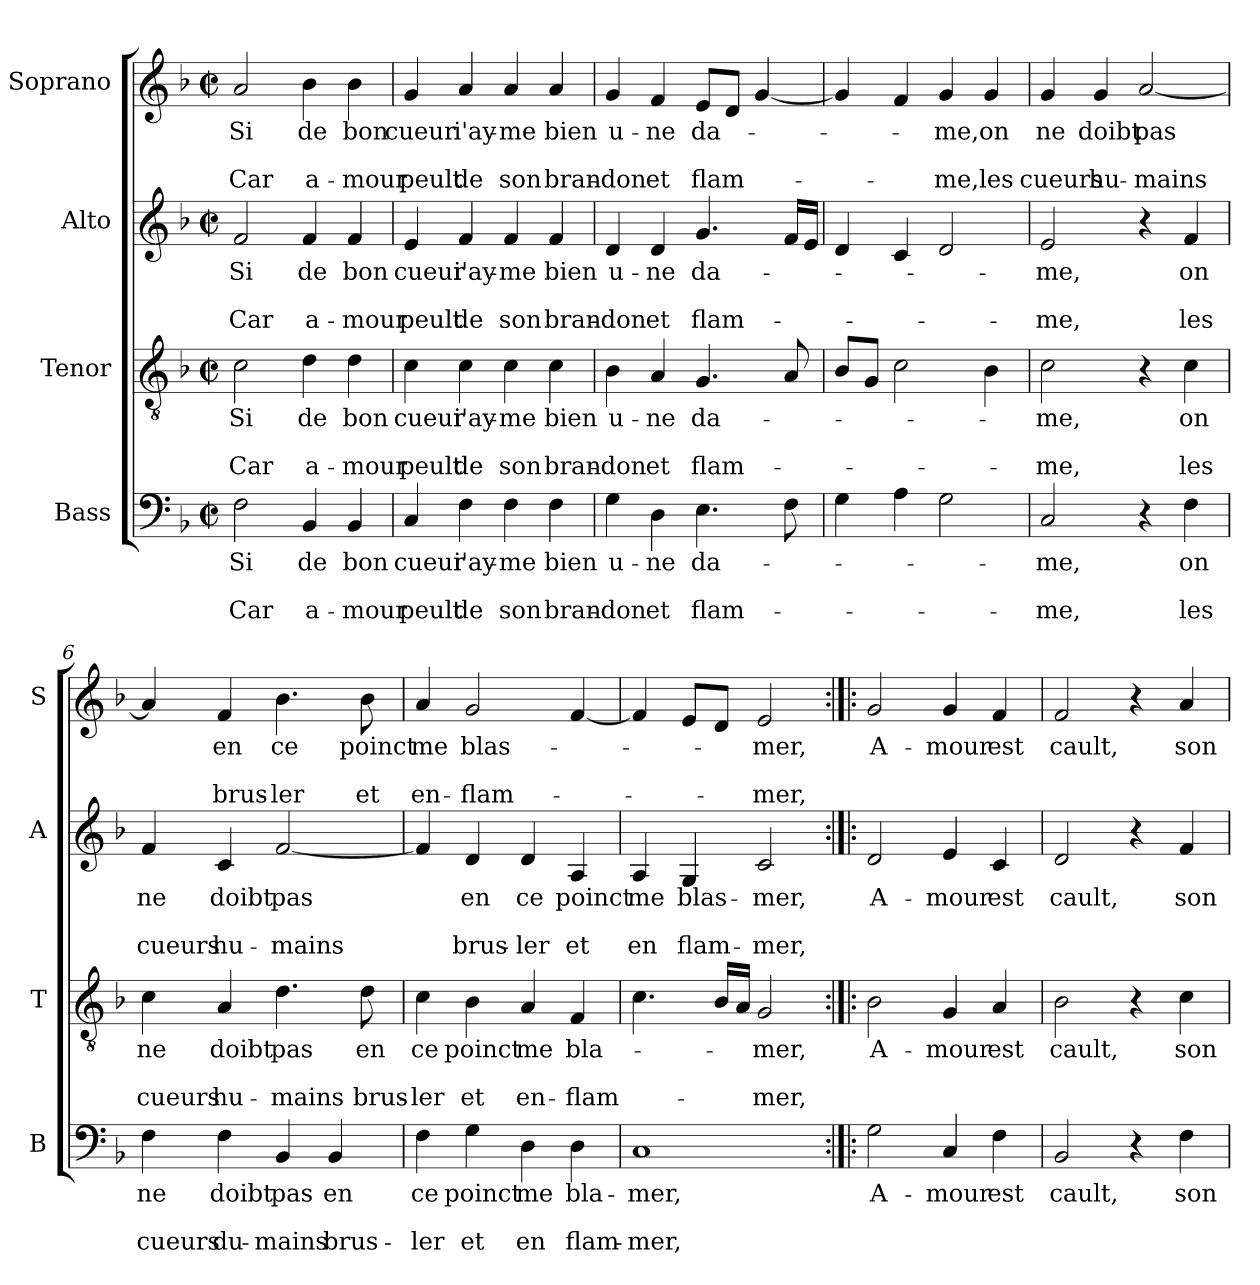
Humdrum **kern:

**kern	**text	**text	**text	**kern	**text	**text	**text	**kern	**text	**text	**text	**kern	**text	**text	**text
*part4	*part4	*part4	*part4	*part3	*part3	*part3	*part3	*part2	*part2	*part2	*part2	*part1	*part1	*part1	*part1
*staff4	*staff4	*staff4	*staff4	*staff3	*staff3	*staff3	*staff3	*staff2	*staff2	*staff2	*staff2	*staff1	*staff1	*staff1	*staff1
*I"Bass	*	*	*	*I"Tenor	*	*	*	*I"Alto	*	*	*	*I"Soprano	*	*	*
*I'B	*	*	*	*I'T	*	*	*	*I'A	*	*	*	*I'S	*	*	*
*clefF4	*	*	*	*clefGv2	*	*	*	*clefG2	*	*	*	*clefG2	*	*	*
*k[b-]	*	*	*	*k[b-]	*	*	*	*k[b-]	*	*	*	*k[b-]	*	*	*
*F:	*	*	*	*F:	*	*	*	*F:	*	*	*	*F:	*	*	*
*M2/2	*	*	*	*M2/2	*	*	*	*M2/2	*	*	*	*M2/2	*	*	*
*met(c|)	*	*	*	*met(c|)	*	*	*	*met(c|)	*	*	*	*met(c|)	*	*	*
=1	=1	=1	=1	=1	=1	=1	=1	=1	=1	=1	=1	=1	=1	=1	=1
!	!LO:LY:b	!	!LO:LY:b	!	!LO:LY:b	!	!LO:LY:b	!	!LO:LY:b	!	!LO:LY:b	!	!LO:LY:b	!	!LO:LY:b
2F\	Si	.	Car	2c\	Si	.	Car	2f/	Si	.	Car	2a/	Si	.	Car
!	!LO:LY:b	!	!LO:LY:b	!	!LO:LY:b	!	!LO:LY:b	!	!LO:LY:b	!	!LO:LY:b	!	!LO:LY:b	!	!LO:LY:b
4BB-/	de	.	a-	4d\	de	.	a-	4f/	de	.	a-	4b-\	de	.	a-
!	!LO:LY:b	!	!LO:LY:b	!	!LO:LY:b	!	!LO:LY:b	!	!LO:LY:b	!	!LO:LY:b	!	!LO:LY:b	!	!LO:LY:b
4BB-/	bon	.	-mour	4d\	bon	.	-mour	4f/	bon	.	-mour	4b-\	bon	.	-mour
=2	=2	=2	=2	=2	=2	=2	=2	=2	=2	=2	=2	=2	=2	=2	=2
!	!LO:LY:b	!	!LO:LY:b	!	!LO:LY:b	!	!LO:LY:b	!	!LO:LY:b	!	!LO:LY:b	!	!LO:LY:b	!	!LO:LY:b
4C/	cueur	.	peult	4c\	cueur	.	peult	4e/	cueur	.	peult	4g/	cueur	.	peult
!	!LO:LY:b	!	!LO:LY:b	!	!LO:LY:b	!	!LO:LY:b	!	!LO:LY:b	!	!LO:LY:b	!	!LO:LY:b	!	!LO:LY:b
4F\	i'ay-	.	de	4c\	i'ay-	.	de	4f/	i'ay-	.	de	4a/	i'ay-	.	de
!	!LO:LY:b	!	!LO:LY:b	!	!LO:LY:b	!	!LO:LY:b	!	!LO:LY:b	!	!LO:LY:b	!	!LO:LY:b	!	!LO:LY:b
4F\	-me	.	son	4c\	-me	.	son	4f/	-me	.	son	4a/	-me	.	son
!	!LO:LY:b	!	!LO:LY:b	!	!LO:LY:b	!	!LO:LY:b	!	!LO:LY:b	!	!LO:LY:b	!	!LO:LY:b	!	!LO:LY:b
4F\	bien	.	bran-	4c\	bien	.	bran-	4f/	bien	.	bran-	4a/	bien	.	bran-
=3	=3	=3	=3	=3	=3	=3	=3	=3	=3	=3	=3	=3	=3	=3	=3
!	!LO:LY:b	!	!LO:LY:b	!	!LO:LY:b	!	!LO:LY:b	!	!LO:LY:b	!	!LO:LY:b	!	!LO:LY:b	!	!LO:LY:b
4G\	u-	.	-don	4B-\	u-	.	-don	4d/	u-	.	-don	4g/	u-	.	-don
!	!LO:LY:b	!	!LO:LY:b	!	!LO:LY:b	!	!LO:LY:b	!	!LO:LY:b	!	!LO:LY:b	!	!LO:LY:b	!	!LO:LY:b
4D\	-ne	.	et	4A/	-ne	.	et	4d/	-ne	.	et	4f/	-ne	.	et
!	!LO:LY:b	!	!LO:LY:b	!	!LO:LY:b	!	!LO:LY:b	!	!LO:LY:b	!	!LO:LY:b	!	!LO:LY:b	!	!LO:LY:b
4.E\	da-	.	flam-	4.G/	da-	.	flam-	4.g/	da-	.	flam-	8e/L	da-	.	flam-
.	.	.	.	.	.	.	.	.	.	.	.	8d/J	.	.	.
.	.	.	.	.	.	.	.	.	.	.	.	[4g/	.	.	.
8F\	.	.	.	8A/	.	.	.	16f/LL	.	.	.	.	.	.	.
.	.	.	.	.	.	.	.	16e/JJ	.	.	.	.	.	.	.
=4	=4	=4	=4	=4	=4	=4	=4	=4	=4	=4	=4	=4	=4	=4	=4
4G\	.	.	.	8B-/L	.	.	.	4d/	.	.	.	4g/]	.	.	.
.	.	.	.	8G/J	.	.	.	.	.	.	.	.	.	.	.
4A\	.	.	.	2c\	.	.	.	4c/	.	.	.	4f/	.	.	.
!	!	!	!	!	!	!	!	!	!	!	!	!	!LO:LY:b	!	!LO:LY:b
2G\	.	.	.	.	.	.	.	2d/	.	.	.	4g/	-me,	.	-me,
!	!	!	!	!	!	!	!	!	!	!	!	!	!LO:LY:b	!	!LO:LY:b
.	.	.	.	4B-\	.	.	.	.	.	.	.	4g/	on	.	les
=5	=5	=5	=5	=5	=5	=5	=5	=5	=5	=5	=5	=5	=5	=5	=5
!	!LO:LY:b	!	!LO:LY:b	!	!LO:LY:b	!	!LO:LY:b	!	!LO:LY:b	!	!LO:LY:b	!	!LO:LY:b	!	!LO:LY:b
2C/	-me,	.	-me,	2c\	-me,	.	-me,	2e/	-me,	.	-me,	4g/	ne	.	cueurs
!	!	!	!	!	!	!	!	!	!	!	!	!	!LO:LY:b	!	!LO:LY:b
.	.	.	.	.	.	.	.	.	.	.	.	4g/	doibt	.	hu-
!	!	!	!	!	!	!	!	!	!	!	!	!	!LO:LY:b	!	!LO:LY:b
4r	.	.	.	4r	.	.	.	4r	.	.	.	[2a/	pas	.	-mains
!	!LO:LY:b	!	!LO:LY:b	!	!LO:LY:b	!	!LO:LY:b	!	!LO:LY:b	!	!LO:LY:b	!	!	!	!
4F\	on	.	les	4c\	on	.	les	4f/	on	.	les	.	.	.	.
!!LO:LB:g=z
=6	=6	=6	=6	=6	=6	=6	=6	=6	=6	=6	=6	=6	=6	=6	=6
!	!LO:LY:b	!	!LO:LY:b	!	!LO:LY:b	!	!LO:LY:b	!	!LO:LY:b	!	!LO:LY:b	!	!	!	!
4F\	ne	.	cueurs	4c\	ne	.	cueurs	4f/	ne	.	cueurs	4a/]	.	.	.
!	!LO:LY:b	!	!LO:LY:b	!	!LO:LY:b	!	!LO:LY:b	!	!LO:LY:b	!	!LO:LY:b	!	!LO:LY:b	!	!LO:LY:b
4F\	doibt	.	du-	4A/	doibt	.	hu-	4c/	doibt	.	hu-	4f/	en	.	brus-
!	!LO:LY:b	!	!LO:LY:b	!	!LO:LY:b	!	!LO:LY:b	!	!LO:LY:b	!	!LO:LY:b	!	!LO:LY:b	!	!LO:LY:b
4BB-/	pas	.	-mains	4.d\	pas	.	-mains	[2f/	pas	.	-mains	4.b-\	ce	.	-ler
!	!LO:LY:b	!	!LO:LY:b	!	!	!	!	!	!	!	!	!	!	!	!
4BB-/	en	.	brus-	.	.	.	.	.	.	.	.	.	.	.	.
!	!	!	!	!	!LO:LY:b	!	!LO:LY:b	!	!	!	!	!	!LO:LY:b	!	!LO:LY:b
.	.	.	.	8d\	en	.	brus-	.	.	.	.	8b-\	poinct	.	et
=7	=7	=7	=7	=7	=7	=7	=7	=7	=7	=7	=7	=7	=7	=7	=7
!	!LO:LY:b	!	!LO:LY:b	!	!LO:LY:b	!	!LO:LY:b	!	!	!	!	!	!LO:LY:b	!	!LO:LY:b
4F\	ce	.	-ler	4c\	ce	.	-ler	4f/]	.	.	.	4a/	me	.	en-
!	!LO:LY:b	!	!LO:LY:b	!	!LO:LY:b	!	!LO:LY:b	!	!LO:LY:b	!	!LO:LY:b	!	!LO:LY:b	!	!LO:LY:b
4G\	poinct	.	et	4B-\	poinct	.	et	4d/	en	.	brus-	2g/	blas-	.	-flam-
!	!LO:LY:b	!	!LO:LY:b	!	!LO:LY:b	!	!LO:LY:b	!	!LO:LY:b	!	!LO:LY:b	!	!	!	!
4D\	me	.	en	4A/	me	.	en-	4d/	ce	.	-ler	.	.	.	.
!	!LO:LY:b	!	!LO:LY:b	!	!LO:LY:b	!	!LO:LY:b	!	!LO:LY:b	!	!LO:LY:b	!	!	!	!
4D\	bla-	.	flam-	4F/	bla-	.	-flam-	4A/	poinct	.	et	[4f/	.	.	.
=8	=8	=8	=8	=8	=8	=8	=8	=8	=8	=8	=8	=8	=8	=8	=8
!	!LO:LY:b	!	!LO:LY:b	!	!	!	!	!	!LO:LY:b	!	!LO:LY:b	!	!	!	!
1C	-mer,	.	-mer,	4.c\	.	.	.	4A/	me	.	en	4f/]	.	.	.
!	!	!	!	!	!	!	!	!	!LO:LY:b	!	!LO:LY:b	!	!	!	!
.	.	.	.	.	.	.	.	4G/	blas-	.	flam-	8e/L	.	.	.
.	.	.	.	16B-/LL	.	.	.	.	.	.	.	8d/J	.	.	.
.	.	.	.	16A/JJ	.	.	.	.	.	.	.	.	.	.	.
!	!	!	!	!	!LO:LY:b	!	!LO:LY:b	!	!LO:LY:b	!	!LO:LY:b	!	!LO:LY:b	!	!LO:LY:b
.	.	.	.	2G/	-mer,	.	-mer,	2c/	-mer,	.	-mer,	2e/	-mer,	.	-mer,
=9:|!|:	=9:|!|:	=9:|!|:	=9:|!|:	=9:|!|:	=9:|!|:	=9:|!|:	=9:|!|:	=9:|!|:	=9:|!|:	=9:|!|:	=9:|!|:	=9:|!|:	=9:|!|:	=9:|!|:	=9:|!|:
!	!LO:LY:b	!	!	!	!LO:LY:b	!	!	!	!LO:LY:b	!	!	!	!LO:LY:b	!	!
2G\	A-	.	.	2B-\	A-	.	.	2d/	A-	.	.	2g/	A-	.	.
!	!LO:LY:b	!	!	!	!LO:LY:b	!	!	!	!LO:LY:b	!	!	!	!LO:LY:b	!	!
4C/	-mour	.	.	4G/	-mour	.	.	4e/	-mour	.	.	4g/	-mour	.	.
!	!LO:LY:b	!	!	!	!LO:LY:b	!	!	!	!LO:LY:b	!	!	!	!LO:LY:b	!	!
4F\	est	.	.	4A/	est	.	.	4c/	est	.	.	4f/	est	.	.
=10	=10	=10	=10	=10	=10	=10	=10	=10	=10	=10	=10	=10	=10	=10	=10
!	!LO:LY:b	!	!	!	!LO:LY:b	!	!	!	!LO:LY:b	!	!	!	!LO:LY:b	!	!
2BB-/	cault,	.	.	2B-\	cault,	.	.	2d/	cault,	.	.	2f/	cault,	.	.
4r	.	.	.	4r	.	.	.	4r	.	.	.	4r	.	.	.
!	!LO:LY:b	!	!	!	!LO:LY:b	!	!	!	!LO:LY:b	!	!	!	!LO:LY:b	!	!
4F\	son	.	.	4c\	son	.	.	4f/	son	.	.	4a/	son	.	.
=	=	=	=	=	=	=	=	=	=	=	=	=	=	=	=
*-	*-	*-	*-	*-	*-	*-	*-	*-	*-	*-	*-	*-	*-	*-	*-
